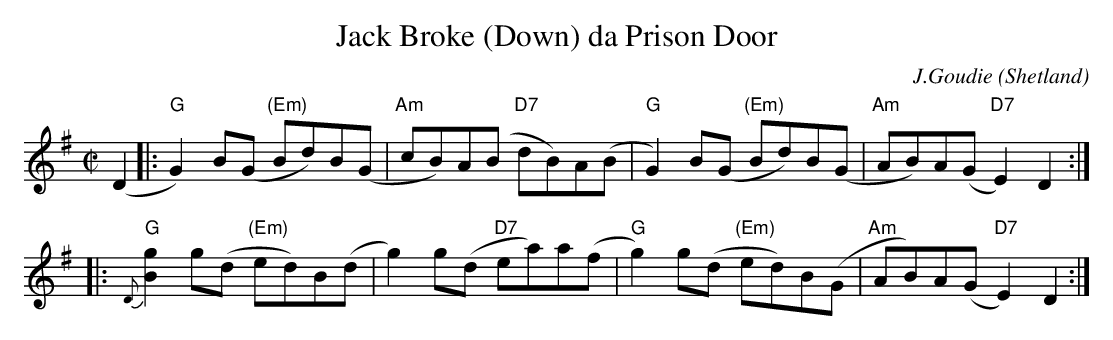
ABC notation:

X:1
T: Jack Broke (Down) da Prison Door
C: J.Goudie
O: Shetland
M: C|
L: 1/8
K: G
(D2 \
|: "G"G2)B(G "(Em)"Bd)B(G | "Am"cB)A(B "D7"dB)A(B | "G"G2)B(G "(Em)"Bd)B(G | "Am"AB)A(G "D7"E2)D2 :|
|: "G"{D}[g2B2]g(d "(Em)"ed)B(d | g2)g(d "D7"ea)a(f | "G"g2)g(d "(Em)"ed)B(G | "Am"AB)A(G "D7"E2)D2 :|
